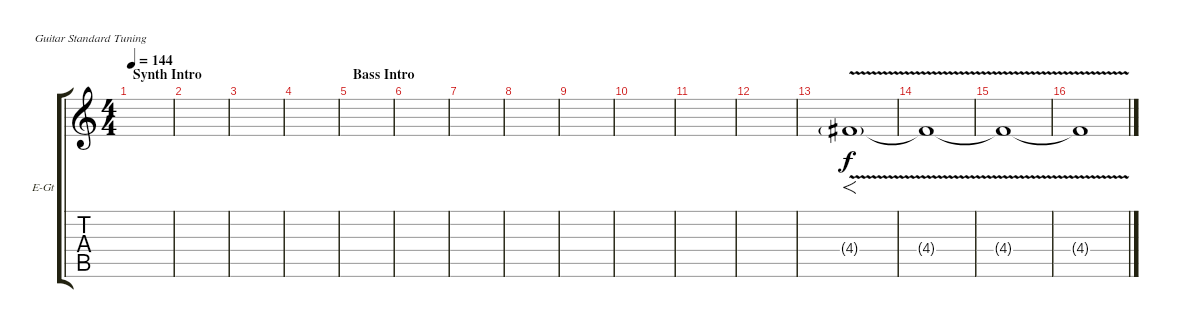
\bracketExtendMode groupsimilarinstruments
\firstSystemTrackNameOrientation horizontal
\otherSystemsTrackNameOrientation horizontal
\track ("Lead" "E-Gt") {instrument distortionguitar}
\staff {score tabs}
\tuning (E4 B3 G3 D3 A2 E2)
\ts (4 4)
\section ("" "Synth Intro")
\tempo 144
\clef g2
\ks c
|
|
|
|
\section ("" "Bass Intro")
|
|
|
|
|
|
|
|
4.4{v g}.1{f} |
4.4{v t}.1 |
4.4{v t}.1 |
4.4{v t}.1
